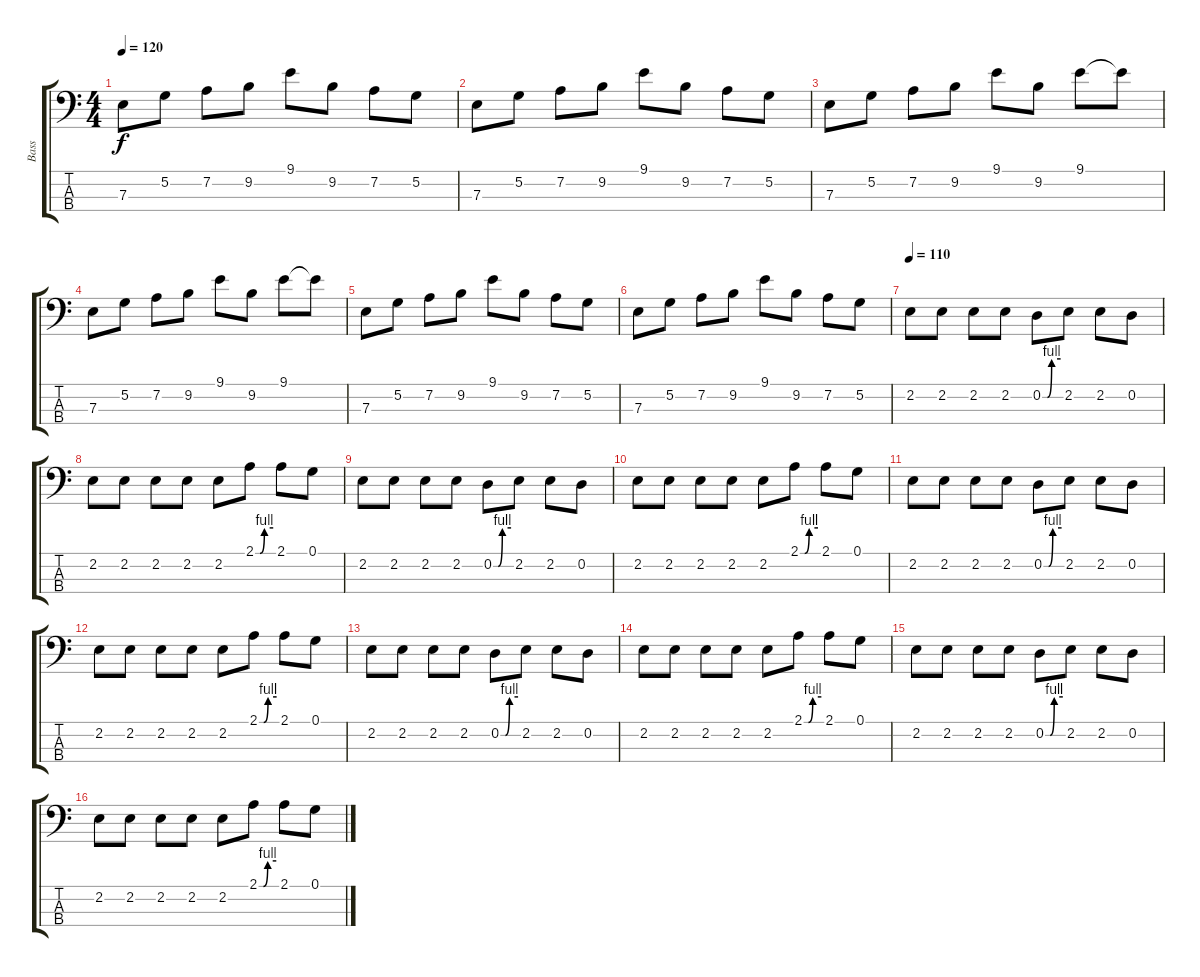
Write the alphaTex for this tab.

\track ("Bass" "Bass") {instrument acousticbass}
\staff {score tabs}
\tuning (G2 D2 A1 E1) {hide}
\ts (4 4)
\tempo 120
\clef f4
\ks c
7.3.8{dy f} 5.2.8 7.2.8 9.2.8 9.1.8 9.2.8 7.2.8 5.2.8 |
7.3.8 5.2.8 7.2.8 9.2.8 9.1.8 9.2.8 7.2.8 5.2.8 |
7.3.8 5.2.8 7.2.8 9.2.8 9.1.8 9.2.8 9.1.8 9.1{t}.8 |
7.3.8 5.2.8 7.2.8 9.2.8 9.1.8 9.2.8 9.1.8 9.1{t}.8 |
7.3.8 5.2.8 7.2.8 9.2.8 9.1.8 9.2.8 7.2.8 5.2.8 |
7.3.8 5.2.8 7.2.8 9.2.8 9.1.8 9.2.8 7.2.8 5.2.8 |
\tempo 110
2.2.8 2.2.8 2.2.8 2.2.8 0.2{be (custom 0 0 16 0 30 4 60 4)}.8 2.2.8 2.2.8 0.2.8 |
2.2.8 2.2.8 2.2.8 2.2.8 2.2.8 2.1{be (custom 0 0 15 0 30 4 60 4)}.8 2.1.8 0.1.8 |
2.2.8 2.2.8 2.2.8 2.2.8 0.2{be (custom 0 0 16 0 30 4 60 4)}.8 2.2.8 2.2.8 0.2.8 |
2.2.8 2.2.8 2.2.8 2.2.8 2.2.8 2.1{be (custom 0 0 15 0 30 4 60 4)}.8 2.1.8 0.1.8 |
2.2.8 2.2.8 2.2.8 2.2.8 0.2{be (custom 0 0 16 0 30 4 60 4)}.8 2.2.8 2.2.8 0.2.8 |
2.2.8 2.2.8 2.2.8 2.2.8 2.2.8 2.1{be (custom 0 0 15 0 30 4 60 4)}.8 2.1.8 0.1.8 |
2.2.8 2.2.8 2.2.8 2.2.8 0.2{be (custom 0 0 16 0 30 4 60 4)}.8 2.2.8 2.2.8 0.2.8 |
2.2.8 2.2.8 2.2.8 2.2.8 2.2.8 2.1{be (custom 0 0 15 0 30 4 60 4)}.8 2.1.8 0.1.8 |
2.2.8 2.2.8 2.2.8 2.2.8 0.2{be (custom 0 0 16 0 30 4 60 4)}.8 2.2.8 2.2.8 0.2.8 |
2.2.8 2.2.8 2.2.8 2.2.8 2.2.8 2.1{be (custom 0 0 15 0 30 4 60 4)}.8 2.1.8 0.1.8
